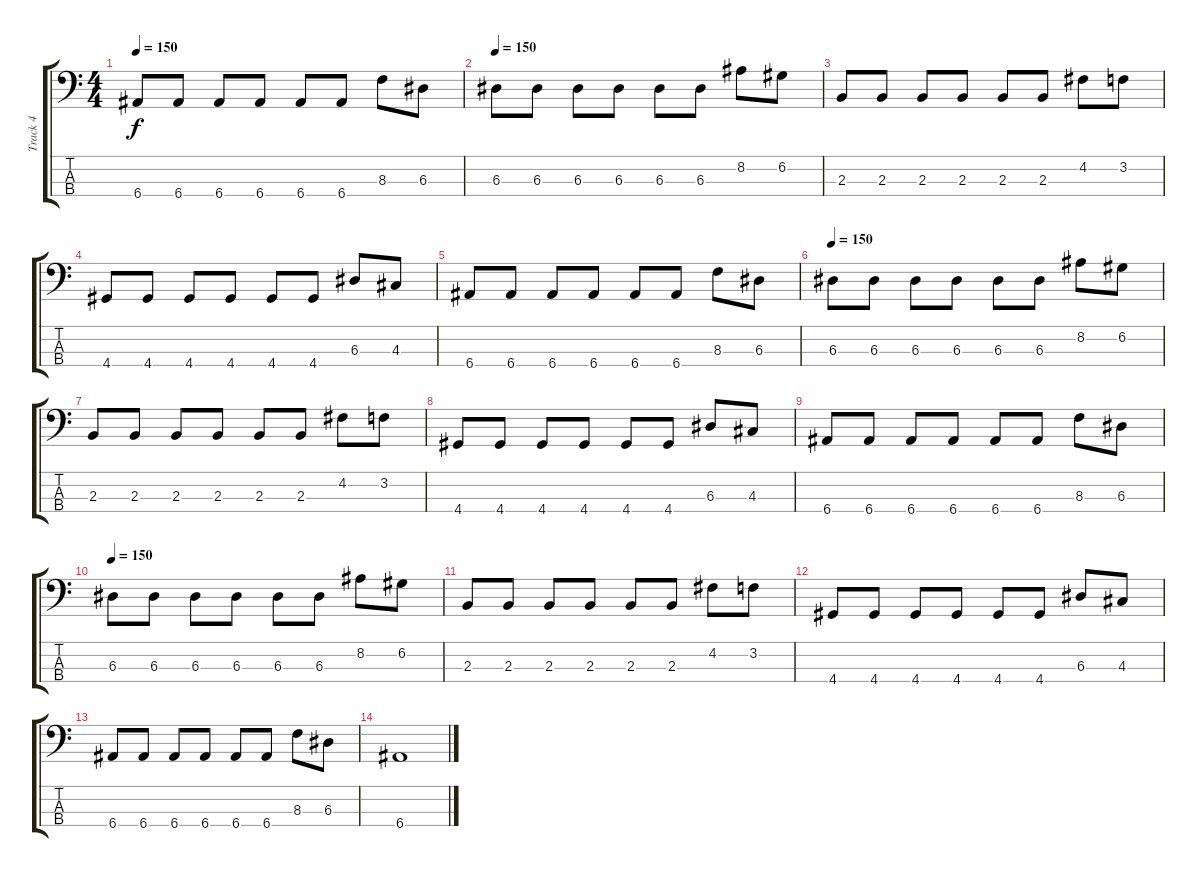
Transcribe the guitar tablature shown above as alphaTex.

\track ("Track 4" "Track 4") {instrument electricbassfinger}
\staff {score tabs}
\tuning (G2 D2 A1 E1) {hide}
\ts (4 4)
\tempo 150
\clef f4
\ks c
6.4.8{dy f} 6.4.8 6.4.8 6.4.8 6.4.8 6.4.8 8.3.8 6.3.8 |
\tempo 150
6.3.8 6.3.8 6.3.8 6.3.8 6.3.8 6.3.8 8.2.8 6.2.8 |
2.3.8 2.3.8 2.3.8 2.3.8 2.3.8 2.3.8 4.2.8 3.2.8 |
4.4.8 4.4.8 4.4.8 4.4.8 4.4.8 4.4.8 6.3.8 4.3.8 |
6.4.8 6.4.8 6.4.8 6.4.8 6.4.8 6.4.8 8.3.8 6.3.8 |
\tempo 150
6.3.8 6.3.8 6.3.8 6.3.8 6.3.8 6.3.8 8.2.8 6.2.8 |
2.3.8 2.3.8 2.3.8 2.3.8 2.3.8 2.3.8 4.2.8 3.2.8 |
4.4.8 4.4.8 4.4.8 4.4.8 4.4.8 4.4.8 6.3.8 4.3.8 |
6.4.8 6.4.8 6.4.8 6.4.8 6.4.8 6.4.8 8.3.8 6.3.8 |
\tempo 150
6.3.8 6.3.8 6.3.8 6.3.8 6.3.8 6.3.8 8.2.8 6.2.8 |
2.3.8 2.3.8 2.3.8 2.3.8 2.3.8 2.3.8 4.2.8 3.2.8 |
4.4.8 4.4.8 4.4.8 4.4.8 4.4.8 4.4.8 6.3.8 4.3.8 |
6.4.8 6.4.8 6.4.8 6.4.8 6.4.8 6.4.8 8.3.8 6.3.8 |
6.4.1
